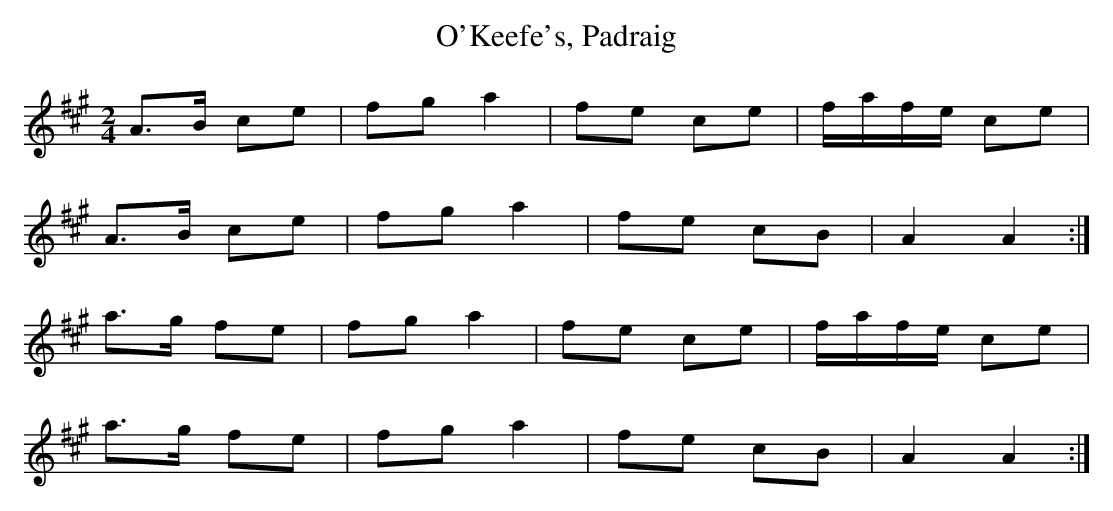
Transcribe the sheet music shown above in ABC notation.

X:1
T:O'Keefe's, Padraig
M:2/4
L:1/16
K:A Major
A3B c2e2|f2g2 a4|f2e2 c2e2|fafe c2e2|!
A3B c2e2|f2g2 a4|f2e2 c2B2|A4 A4:|!
a3g f2e2|f2g2 a4|f2e2 c2e2|fafe c2e2|!
a3g f2e2|f2g2 a4|f2e2 c2B2|A4 A4:|!
